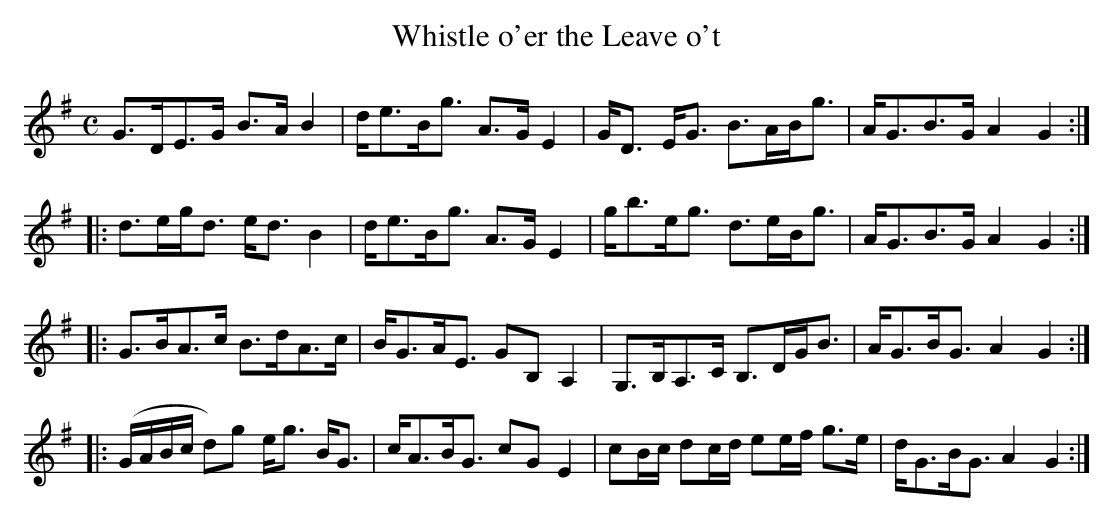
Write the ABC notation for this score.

X:1
T:Whistle o'er the Leave o't
L:1/8
M:C
K:G
G>DE>G B>A B2|d<eB<g A>G E2|G<D E<G B>AB<g|A<GB>G A2G2:|
|:d>eg<d e<d B2|d<eB<g A>G E2|g<be<g d>eB<g|A<GB>G A2G2:|
|:G>BA>c B>dA>c|B<GA<E GB, A,2|G,>B,A,>C B,>DG<B|A<GB<G A2G2:|
|:(G/A/B/c/ d)g e<g B<G|c<AB<G cGE2|cB/c/ dc/d/ ee/f/ g>e|d<GB<G A2G2:|]
